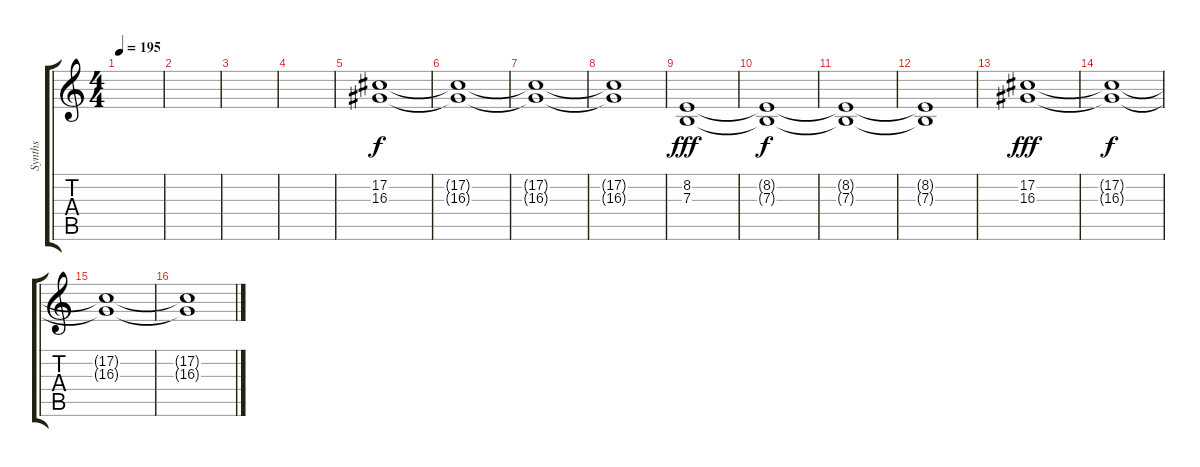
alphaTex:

\track ("Synths" "Synths") {instrument stringensemble2}
\staff {score tabs}
\tuning (Db4 Ab3 E3 B2 Gb2 B1) {hide}
\ts (4 4)
\tempo 195
\clef g2
\ks c
|
|
|
|
(17.2 16.3).1 |
(17.2{t} 16.3{t}).1{dy f} |
(17.2{t} 16.3{t}).1 |
(17.2{t} 16.3{t}).1 |
(8.2 7.3).1{dy fff} |
(8.2{t} 7.3{t}).1{dy f} |
(8.2{t} 7.3{t}).1 |
(8.2{t} 7.3{t}).1 |
(17.2 16.3).1{dy fff} |
(17.2{t} 16.3{t}).1{dy f} |
(17.2{t} 16.3{t}).1 |
(17.2{t} 16.3{t}).1
